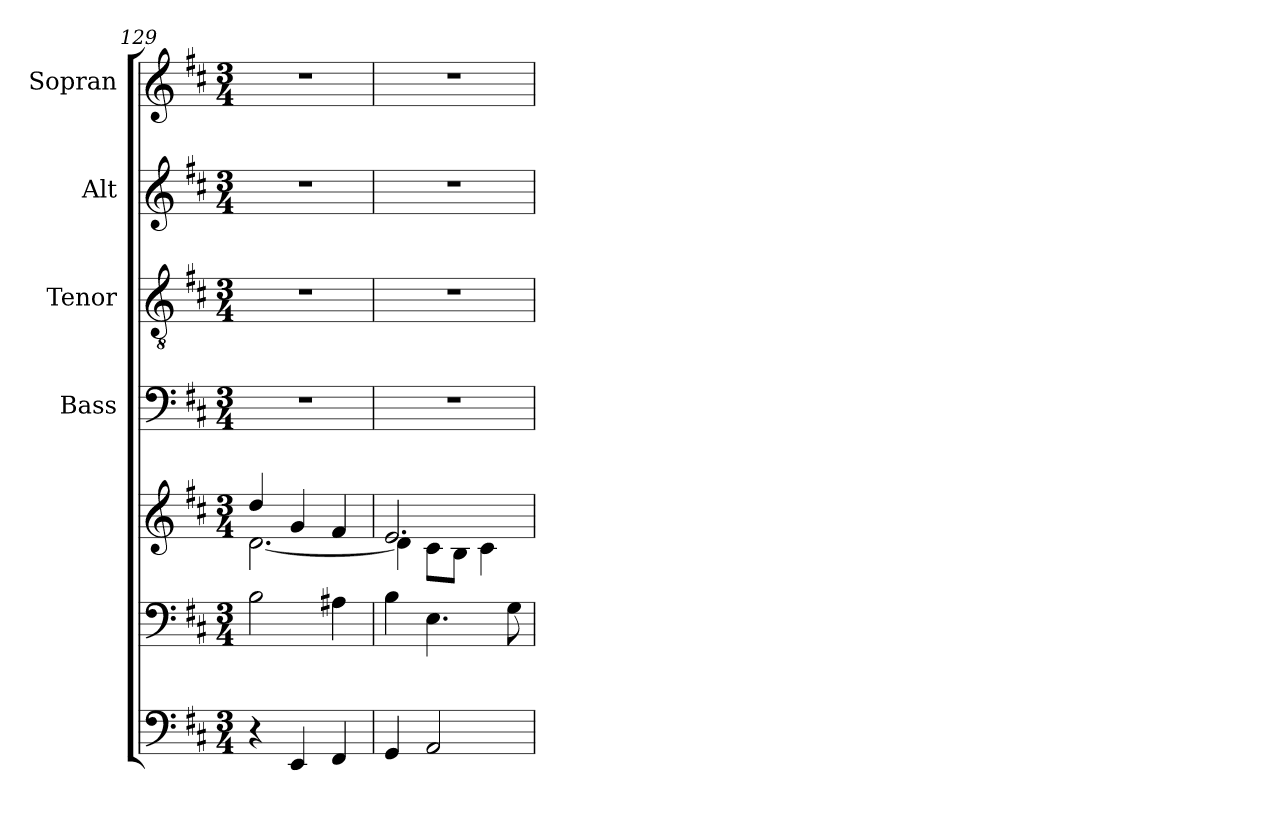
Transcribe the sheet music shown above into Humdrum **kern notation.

**kern	**kern	**kern	**kern	**kern	**kern	**kern
*part6	*part5	*part5	*part4	*part3	*part2	*part1
*staff7	*staff6	*staff5	*staff4	*staff3	*staff2	*staff1
*	*	*	*I"Bass	*I"Tenor	*I"Alt	*I"Sopran
*	*	*	*I'B.	*I'T.	*I'A.	*I'S.
*clefF4	*clefF4	*clefG2	*clefF4	*clefGv2	*clefG2	*clefG2
*k[f#c#]	*k[f#c#]	*k[f#c#]	*k[f#c#]	*k[f#c#]	*k[f#c#]	*k[f#c#]
*D:	*D:	*D:	*D:	*D:	*D:	*D:
*M3/4	*M3/4	*M3/4	*M3/4	*M3/4	*M3/4	*M3/4
=129	=129	=129	=129	=129	=129	=129
*	*	*^	*	*	*	*
4r	2B\	4dd/	[<2.d\	2.r	2.r	2.r	2.r
4EE/	.	4g/	.	.	.	.	.
4FF#/	4A#X\	4f#/	.	.	.	.	.
=130	=130	=130	=130	=130	=130	=130	=130
4GG/	4B\	2.e/	4d\]	2.r	2.r	2.r	2.r
2AA/	4.E\	.	8c#\L	.	.	.	.
.	.	.	8B\J	.	.	.	.
.	.	.	4c#\	.	.	.	.
.	8G\	.	.	.	.	.	.
*	*	*v	*v	*	*	*	*
=	=	=	=	=	=	=
*-	*-	*-	*-	*-	*-	*-
